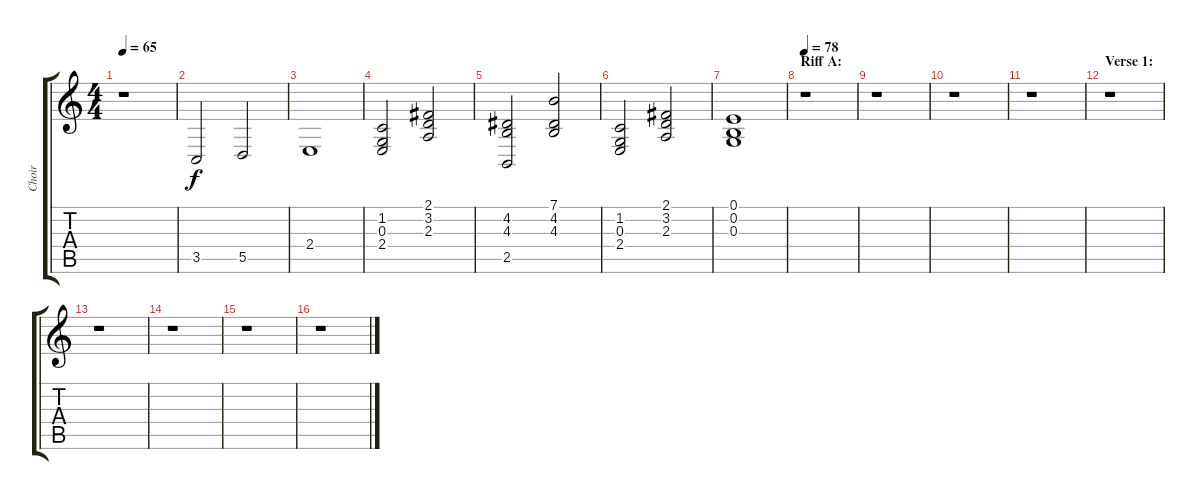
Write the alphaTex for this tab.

\track ("Choir" "Choir") {instrument choiraahs}
\staff {score tabs}
\tuning (E4 B3 G3 D3 A2 E2) {hide}
\ts (4 4)
\tempo 65
\clef g2
\ks c
r.1{dy f} |
3.5.2 5.5.2 |
2.4.1{volume 16} |
(1.2 0.3 2.4).2{volume 12} (2.1 3.2 2.3).2 |
(4.2 4.3 2.5).2 (7.1 4.2 4.3).2 |
(1.2 0.3 2.4).2 (2.1 3.2 2.3).2 |
(0.1 0.2 0.3).1 |
\section ("" "Riff A:")
\tempo 78
r.1 |
r.1 |
r.1 |
r.1 |
\section ("" "Verse 1:")
r.1 |
r.1 |
r.1 |
r.1 |
r.1
